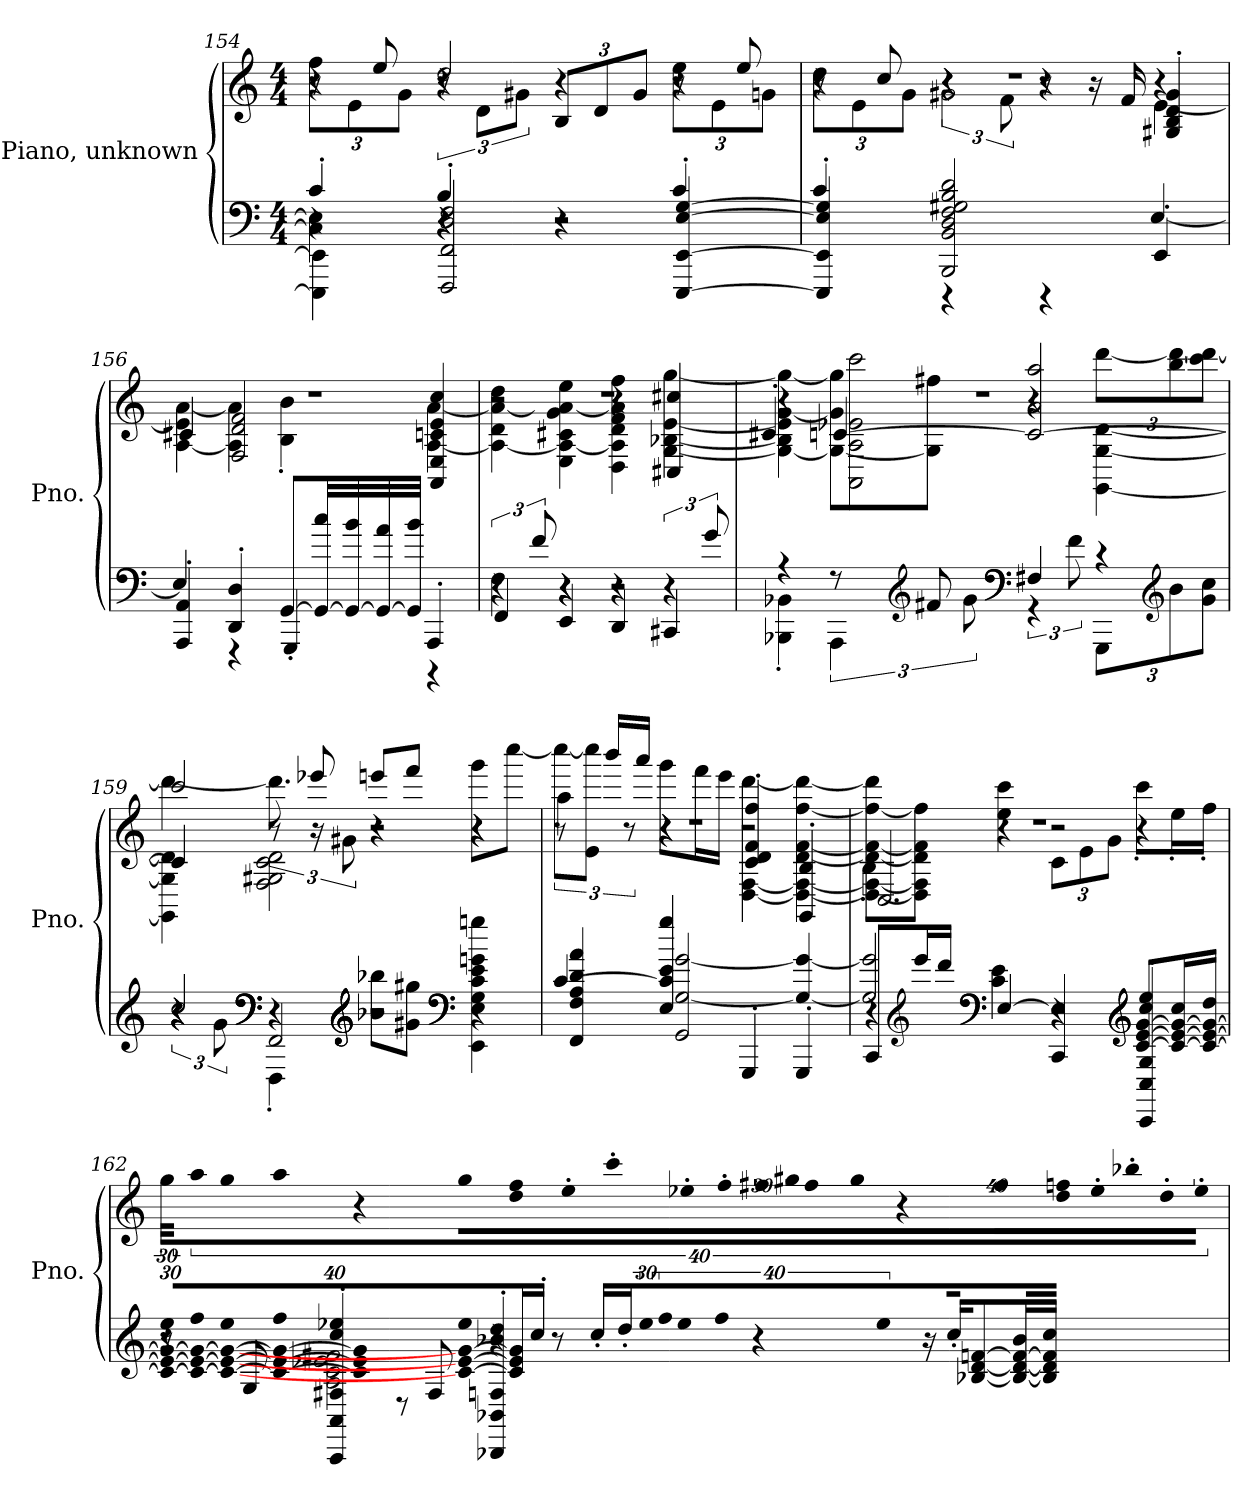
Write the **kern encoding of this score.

**kern	**kern
*part1	*part1
*staff2	*staff1
*I"Piano, unknown	*
*I'Pno.	*
!!LO:LB:g=z
*clefF4	*clefG2
*k[]	*k[]
*M4/4	*M4/4
=154	=154
*^	*^
*	*^	*	*
*	*	*^	*	*
*	*	*	*	*	*Xbrackettup
*	*	*	*	*	*^
4c'/	4C\] 4E\]	4r	4EEE\] 4EE\]	4r	12ff\L	8r
.	.	.	.	.	12e\	.
.	.	.	.	.	.	8ee/
.	.	.	.	.	12g\J	.
*	*	*	*	*	*brackettup	*
4B'/	4r	2FFF/ 2FF/ 2D/ 2F/	4r	2dd/	12r	4r
.	.	.	.	.	12d\L	.
.	.	.	.	.	12g#X\J	.
*	*	*	*	*	*	*Xbrackettup
4r	2r	.	2r	.	4r	12B/L
.	.	.	.	.	.	12d/
.	.	.	.	.	.	12g#/J
4c'/	.	[4EEE/ [4EE/ [4E/ [4G/	.	4r	12ee\L	8r
.	.	.	.	.	12e\	.
.	.	.	.	.	.	8ee/
.	.	.	.	.	12gn\J	.
*	*v	*v	*v	*	*	*
=155	=155	=155	=155	=155
*	*	*	*	*^
4c'/	4EEE/] 4EE/] 4E/] 4G/]	1r	12dd\L	8r	4r
.	.	.	12e\	.	.
.	.	.	.	8cc/	.
.	.	.	12g\J	.	.
*	*	*	*brackettup	*	*
2BBB/ 2BB/ 2D/ 2F/ 2G#X/ 2B/ 2d/	4r	.	6r	4r	2g#X\
.	.	.	12f\	.	.
.	4r	.	4r	8r	.
.	.	.	.	16r	.
.	.	.	.	16f/	.
4EE'/	[4E/	.	[4e\	4G#X/' 4B/' 4d/' 4g#/'	4r
*	*	*	*	*v	*v
=156	=156	=156	=156	=156
4AAA/' 4AA/'	4E/]	1r	[4A\ 4e\] [4a\	4c#X/
4DD/' 4D/'	4r	.	4A\] 4a\]	2F/ 2d/ 2f/
[8GG/L	4GGG'/	.	4B\' 4b\'	.
32GG/_ 32cc/LL	.	.	.	.
32GG/_ 32b/	.	.	.	.
32GG/_ 32a/	.	.	.	.
32GG/] 32b/JJJ	.	.	.	.
4AAA'/	4r	.	[4A\ [4a\	4AA/ 4E/ 4cn/ 4e/ 4cc/
!!LO:LB:g=z	!!	!!
=157	=157	=157	=157	=157
*	*^	*	*	*
6r	4F\	4FF/	1r	4A\_ 4d\ 4a\_ 4dd\	2r
12f/	.	.	.	.	.
4EE/	4r	4r	.	4E\ 4A\_ 4c#X\ 4g\ 4a\_ 4ee\	.
4DD/	2r	4r	.	4D\ 4A\] 4d\ 4f\ 4a\] 4ff\	4r
6r	.	4CC#X/	.	[4G\ [4B-X\ [4e\ [4gg\	4C#X/ 4cc#X/
12g/	.	.	.	.	.
*	*v	*v	*	*	*
=158	=158	=158	=158	=158
*	*	*	*	*^
4r	4BBB-X\' 4BB-X\'	1r	4G\_ 4B-\] 4e\] [4g\ 4gg\_	4c#X'/	4r
8r	6AAA\	.	8G\_ 8g\] 8gg\]L	[4cn/	2AA\ 2A\ 2e-X\ 2ccc\
*clefG2	*	*	*	*	*
8f#X/	.	.	8G\] 8ff#X\J	.	.
.	12g\	.	.	.	.
*clefF4	*	*	*	*	*
4F#X/	6r	.	4r	2c/_ 2a/ 2aa/	.
.	12f#\	.	.	.	.
*	*Xbrackettup	*	*Xbrackettup	*	*
4r	12GGG\L	.	[12ddd\L	.	[4GG\ [4G\ [4d\
*clefG2	*	*	*	*	*
.	12b\	.	12bb\ 12ddd\_	.	.
.	12g\ 12cc\J	.	12ccc\ 12ddd\_J	.	.
!!LO:PB:g=z	!!	!!	!!
=159	=159	=159	=159	=159	=159
*	*brackettup	*	*	*	*
*^	*^	*	*	*	*
2cc/	6r	4r	4r	2ccc/	4ddd\_	4c/]	4GG\] 4G\] 4d\]
.	12g\	.	.	.	.	.	.
*clefF4	*	*	*	*	*	*	*
*	*	*	*	*	*brackettup	*	*
.	4r	2FF/	4FFF'\	.	12.ddd\]	8r	2F\ 2G#X\ 2c\ 2d\
.	.	.	.	.	24r	8eee-X/	.
.	.	.	.	.	12g#X\	.	.
*clefG2	*	*	*	*	*	*	*
2r	8b-X\ 8bb-X\L	.	2r	2r	4r	8eeen/L	.
.	8g#X\ 8gg#X\J	.	.	.	.	8fff/J	.
*clefF4	*	*	*	*	*	*	*
.	4EE\ 4E\ 4G\ 4c\ 4e\ 4gn\ 4ggn\	4r	.	.	8ggg\L	4r	4r
.	.	.	.	.	[8cccc\J	.	.
*	*v	*v	*v	*	*	*	*
=160	=160	=160	=160	=160	=160
[4c/	4FF/ 4F/ 4A/ 4d/ 4a/	1r	12cccc\L_	8r	4aa\
.	.	.	12e\ 12cccc\]J	.	.
.	.	.	.	16bbb/LL	.
.	.	.	12r	.	.
.	.	.	.	16aaa/JJ	.
4E/ 4c/] 4e/ 4gg/	2GG/ [2G/ [2g/	.	8ggg\L	4r	4r
.	.	.	16fff\L	.	.
.	.	.	16eee\JJ	.	.
4GGG'/	.	.	[4D\ [4F\ [4ddd\	4c/' 4d/' 4f/' 4ff/'	2r
4GGG'/	4G/_ 4g/_	.	4D\_ 4F\_ [4d\ [4f\ [4ff\ 4ddd\_	4GG/' 4B/'	.
!!LO:LB:g=z	!!	!!	!!
=161	=161	=161	=161	=161	=161
*	*^	*	*	*	*
8CC/L	4r	2G/] 2g/]	1r	8D\_ 8F\_ 8d\_ 8f\_ 8ff\_ 8ddd\]L	2.C/	4B'\
*clefG2	*	*	*	*	*	*
16eee/L	.	.	.	8D\] 8F\] 8d\] 8f\] 8ff\]J	.	.
16ddd/JJ	.	.	.	.	.	.
*clefF4	*	*	*	*	*	*
[4E/	4c\ 4e\	.	.	4ee\ 4ccc\	.	4r
*	*	*	*	*Xbrackettup	*	*
4CC/ 4E/]	2r	4r	.	12c\L	.	2r
.	.	.	.	12e\	.	.
.	.	.	.	12g\J	.	.
*clefG2	*	*	*	*	*	*
[8c/ [8e/ [8g/L	.	4CC/' 4C/' 4G/' 4cc/' 4ee/'	.	8ccc'\L	4r	.
16c/_ 16e/_ 16g/_ 16cc/L	.	.	.	16ee'\L	.	.
16c/_ 16e/_ 16g/_ 16dd/JJ	.	.	.	16ff'\JJ	.	.
*	*	*	*v	*v	*v	*v
!!LO:LB:g=z
=162	=162	=162	=162
*Xbrackettup	*	*	*
*	*	*	*^
!LO:N:vis=64	!	!	!	!
*	*	*	*v	*v
*	*	*	*brackettup
*	*	*	*^
!	!	!	!LO:N:vis=64	!
*	*	*	*v	*v
960%17c/_ 960%17e/_ 960%17g/_ 960%17ee/KLLL	4r	8r	960%17gg\KLLL
!LO:N:vis=32	!	!	!LO:N:vis=32
640%23c/_ 640%23e/_ 640%23g/_ 640%23ff/	.	.	640%23aa\
!LO:N:vis=64	!	!	!LO:N:vis=64
960%17c/_ 960%17e/_ 960%17g/_ 960%17ee/L	.	.	960%17gg\L
!LO:N:vis=64	!	!	!LO:N:vis=64
960%17c/_ 960%17e/_ 960%17g/_ 960%17ff/	.	.	960%17aa\JJJJ
!LO:N:vis=64	!	!	!LO:N:vis=64
960%17c/_ 960%17e/_ 960%17g/_	.	.	960%17r
1920ryy	.	.	1920ryy
!LO:N:vis=64	!	!	!LO:N:vis=64
960%17c/_ 960%17e/_ 960%17g/_ 960%17ee/JJ	.	.	960%17gg\KKLL
16c/] 16e/] 16g/]	.	8G/	16dd\ 16ff\
16cc'/JJ	.	.	16ee'\J
8r	2A\ 2c\ 2e-X\ 2f#X\	4AAA/' 4AA/' 4F#X/' 4cc/' 4ee-X/'	8ccc'\
16cc'/LL	.	.	16ee-X'\L
16dd'/	.	.	16ff'\
*brackettup	*	*	*
!LO:N:vis=64	!	!	!LO:N:vis=64
960%17ee-/KL	.	8r	960%17ff#X\KL
!LO:N:vis=32	!	!	!LO:N:vis=32
640%23ff/	.	.	640%23gg#X\
!LO:N:vis=64	!	!	!LO:N:vis=64
960%17ee-/L	.	.	960%17ff#\L
!LO:N:vis=64	!	!	!LO:N:vis=64
960%17ff/JJJJ	.	.	960%17gg#\JJJJ
!LO:N:vis=64	!	!	!LO:N:vis=64
960%17r	.	.	960%17r
1920ryy	.	.	1920ryy
!LO:N:vis=64	!	!	!LO:N:vis=64
960%17ee-/	.	.	960%17ff#\KKLL
16r	.	8F#/	16dd\ 16ffn\
16cc'/KL	.	.	16ee-'\J
[8B-X/ [8d/ [8fn/	4r	4BBB-X/' 4BB-X/' 4Fn/' 4b-X/' 4dd/'	8bb-X'\
16B-/_ 16d/_ 16f/_ 16b-/L	.	.	16dd'\L
16B-/_ 16d/_ 16f/_ 16cc/JJ	.	.	16ee-'\JJ
*v	*v	*v	*
=	=
*-	*-
